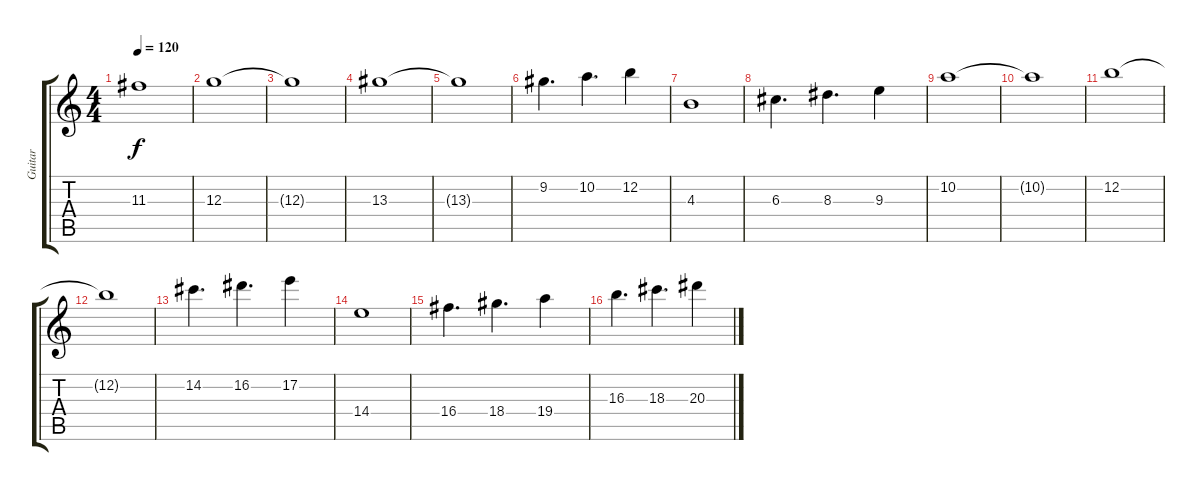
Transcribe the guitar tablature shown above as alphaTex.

\track ("Guitar" "Guitar") {instrument overdrivenguitar}
\staff {score tabs}
\tuning (E4 B3 G3 D3 A2 E2) {hide}
\ts (4 4)
\tempo 120
\clef g2
\ks c
11.3{t}.1{dy f} |
12.3.1 |
12.3{t}.1 |
13.3.1 |
13.3{t}.1 |
9.2.4{d} 10.2.4{d} 12.2.4 |
4.3.1 |
6.3.4{d} 8.3.4{d} 9.3.4 |
10.2.1 |
10.2{t}.1 |
12.2.1 |
12.2{t}.1 |
14.2.4{d} 16.2.4{d} 17.2.4 |
14.4.1 |
16.4.4{d} 18.4.4{d} 19.4.4 |
16.3.4{d} 18.3.4{d} 20.3.4
